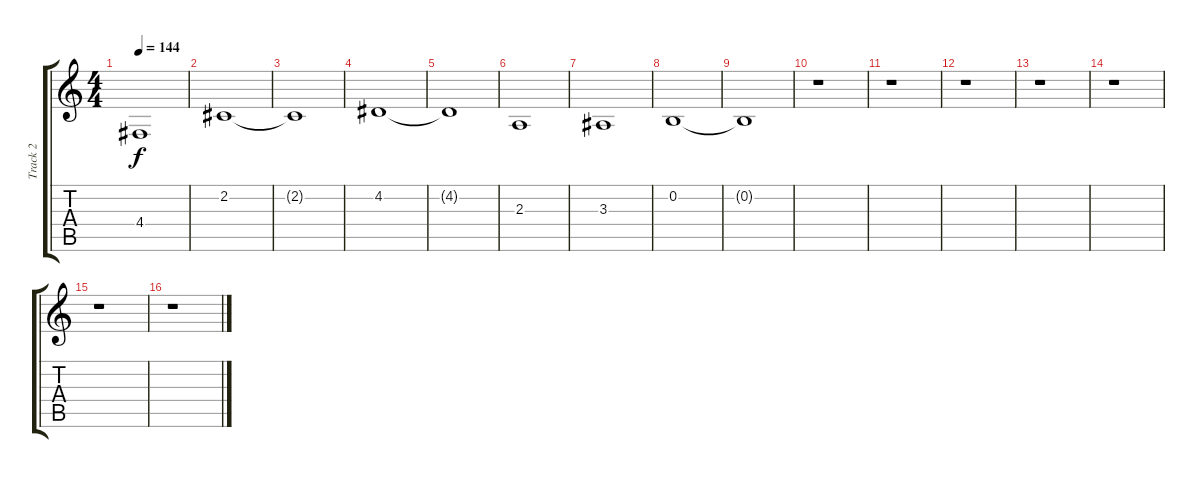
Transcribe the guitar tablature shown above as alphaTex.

\track ("Track 2" "Track 2") {instrument trumpet}
\staff {score tabs}
\tuning (E4 B3 G3 D3 A2 E2) {hide}
\ts (4 4)
\tempo 144
\clef g2
\ks c
4.4{t}.1{dy f} |
2.2.1 |
2.2{t}.1 |
4.2.1 |
4.2{t}.1 |
2.3.1 |
3.3.1 |
0.2.1 |
0.2{t}.1 |
r.1 |
r.1 |
r.1 |
r.1 |
r.1 |
r.1 |
r.1
